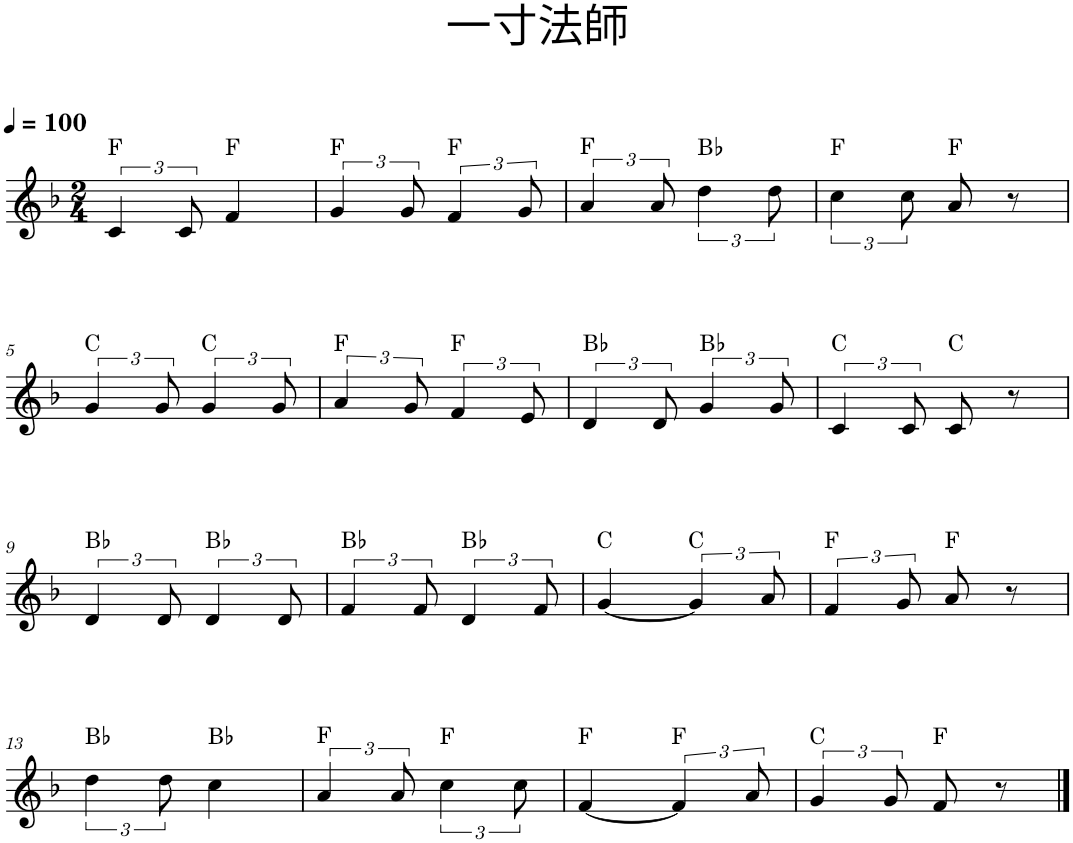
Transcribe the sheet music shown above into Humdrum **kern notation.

**kern	**harte
*part1	*part1
*staff1	*
*I"Piano	*
*I'Pno.	*
*clefG2	*
*k[b-]	*
*M2/4	*
*MM100	*
=1	=1
6c/	F:maj
12c/	.
4f/	F:maj
=2	=2
6g/	F:maj
12g/	.
6f/	F:maj
12g/	.
=3	=3
6a/	F:maj
12a/	.
6dd\	Bb:maj
12dd\	.
=4	=4
6cc\	F:maj
12cc\	.
8a/	F:maj
8r	.
!!LO:LB:g=z
=5	=5
6g/	C:maj
12g/	.
6g/	C:maj
12g/	.
=6	=6
6a/	F:maj
12g/	.
6f/	F:maj
12e/	.
=7	=7
6d/	Bb:maj
12d/	.
6g/	Bb:maj
12g/	.
=8	=8
6c/	C:maj
12c/	.
8c/	C:maj
8r	.
!!LO:LB:g=z
=9	=9
6d/	Bb:maj
12d/	.
6d/	Bb:maj
12d/	.
=10	=10
6f/	Bb:maj
12f/	.
6d/	Bb:maj
12f/	.
=11	=11
[4g/	C:maj
6g/]	C:maj
12a/	.
=12	=12
6f/	F:maj
12g/	.
8a/	F:maj
8r	.
!!LO:LB:g=z
=13	=13
6dd\	Bb:maj
12dd\	.
4cc\	Bb:maj
=14	=14
6a/	F:maj
12a/	.
6cc\	F:maj
12cc\	.
=15	=15
[4f/	F:maj
6f/]	F:maj
12a/	.
=16	=16
6g/	C:maj
12g/	.
8f/	F:maj
8r	.
==	==
*-	*-
